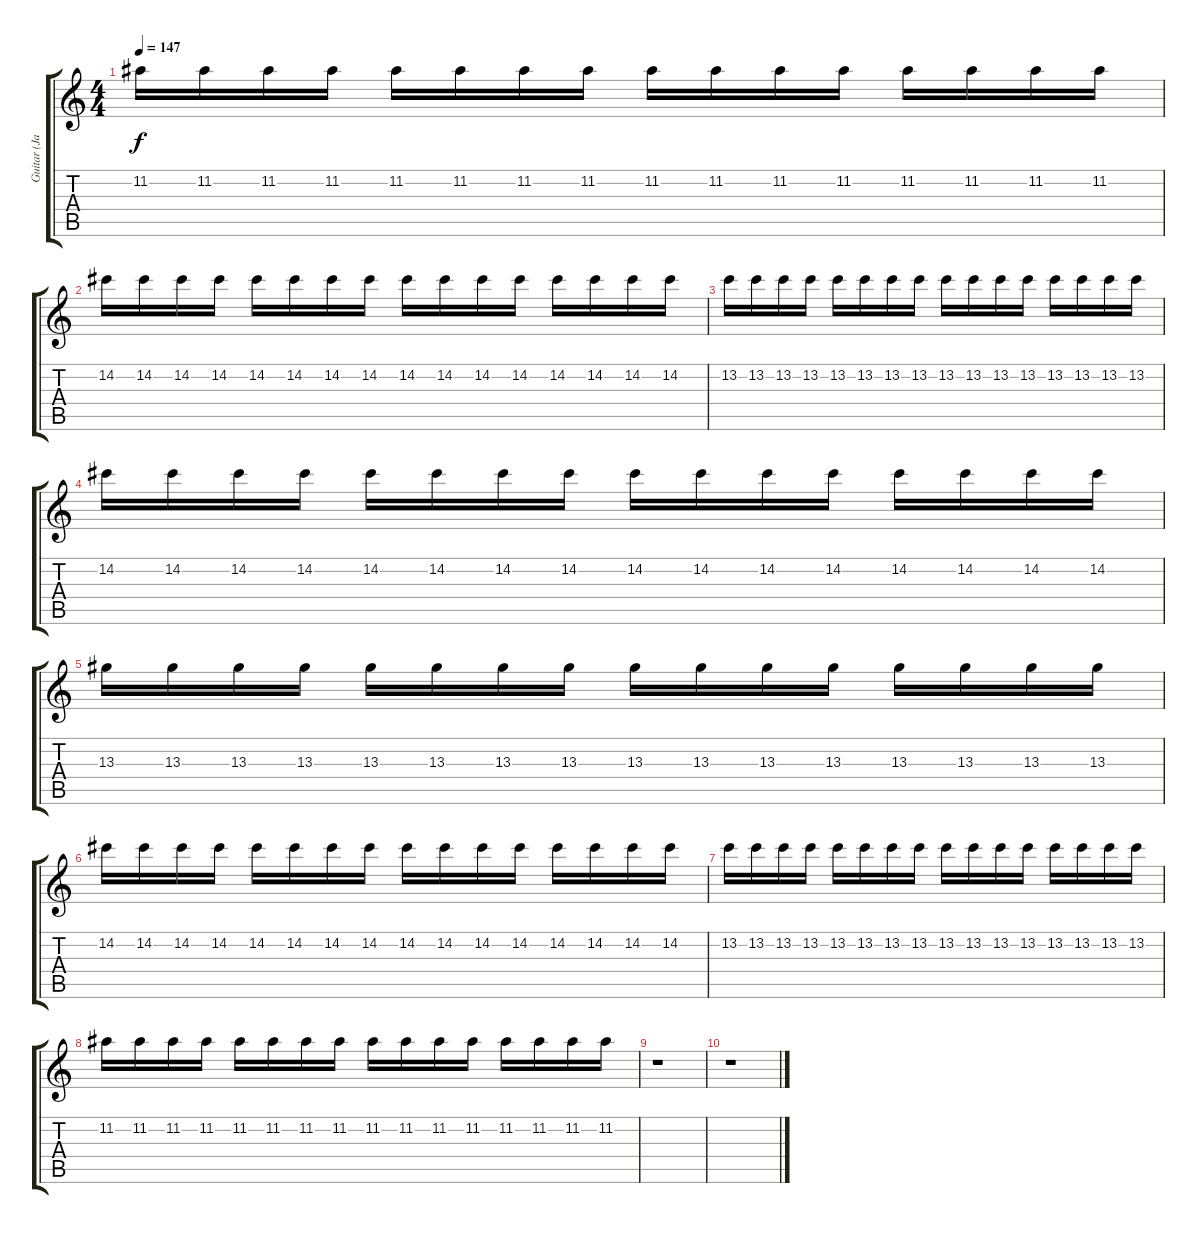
\track ("Guitar (Jack - Lead)" "Guitar (Ja") {instrument distortionguitar}
\staff {score tabs}
\tuning (E4 B3 G3 D3 A2 D2) {hide}
\ts (4 4)
\tempo 147
\clef g2
\ks c
11.2.16{dy f} 11.2.16 11.2.16 11.2.16 11.2.16 11.2.16 11.2.16 11.2.16 11.2.16 11.2.16 11.2.16 11.2.16 11.2.16 11.2.16 11.2.16 11.2.16 |
14.2.16 14.2.16 14.2.16 14.2.16 14.2.16 14.2.16 14.2.16 14.2.16 14.2.16 14.2.16 14.2.16 14.2.16 14.2.16 14.2.16 14.2.16 14.2.16 |
13.2.16 13.2.16 13.2.16 13.2.16 13.2.16 13.2.16 13.2.16 13.2.16 13.2.16 13.2.16 13.2.16 13.2.16 13.2.16 13.2.16 13.2.16 13.2.16 |
14.2.16 14.2.16 14.2.16 14.2.16 14.2.16 14.2.16 14.2.16 14.2.16 14.2.16 14.2.16 14.2.16 14.2.16 14.2.16 14.2.16 14.2.16 14.2.16 |
13.3.16 13.3.16 13.3.16 13.3.16 13.3.16 13.3.16 13.3.16 13.3.16 13.3.16 13.3.16 13.3.16 13.3.16 13.3.16 13.3.16 13.3.16 13.3.16 |
14.2.16 14.2.16 14.2.16 14.2.16 14.2.16 14.2.16 14.2.16 14.2.16 14.2.16 14.2.16 14.2.16 14.2.16 14.2.16 14.2.16 14.2.16 14.2.16 |
13.2.16 13.2.16 13.2.16 13.2.16 13.2.16 13.2.16 13.2.16 13.2.16 13.2.16 13.2.16 13.2.16 13.2.16 13.2.16 13.2.16 13.2.16 13.2.16 |
11.2.16 11.2.16 11.2.16 11.2.16 11.2.16 11.2.16 11.2.16 11.2.16 11.2.16 11.2.16 11.2.16 11.2.16 11.2.16 11.2.16 11.2.16 11.2.16 |
r.1 |
r.1
